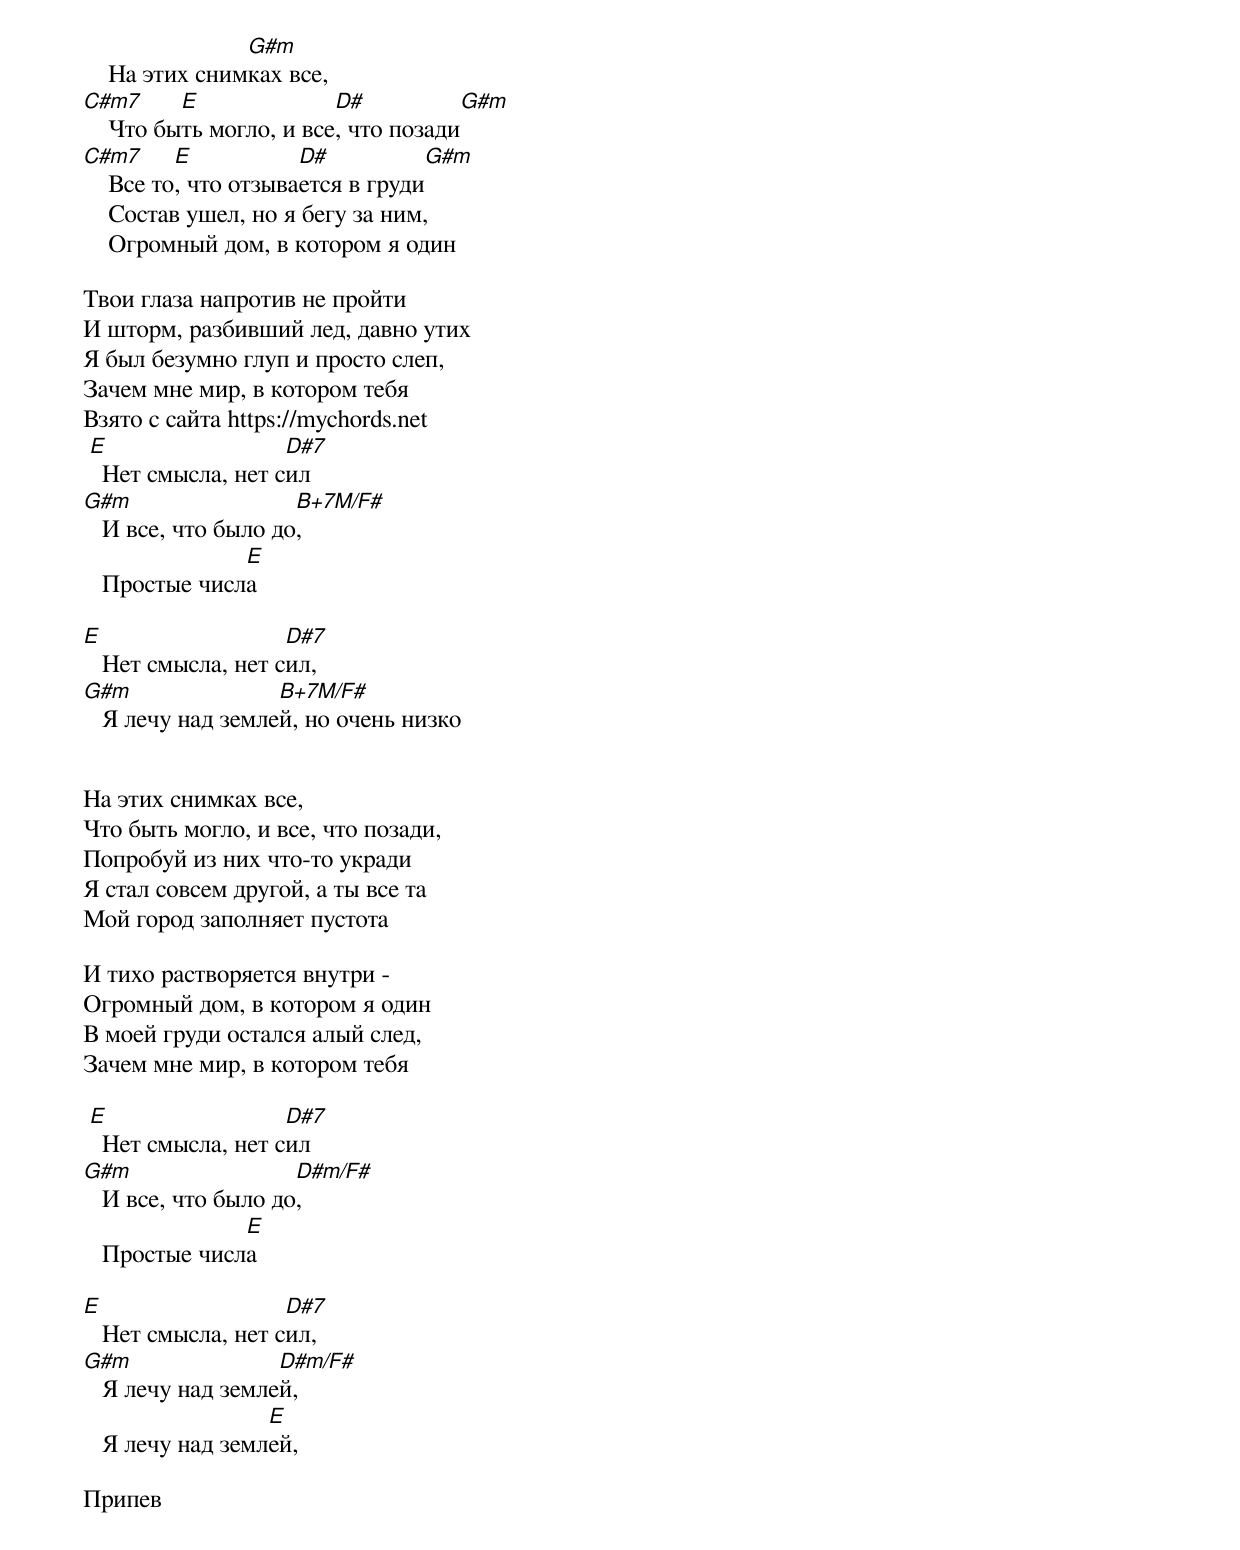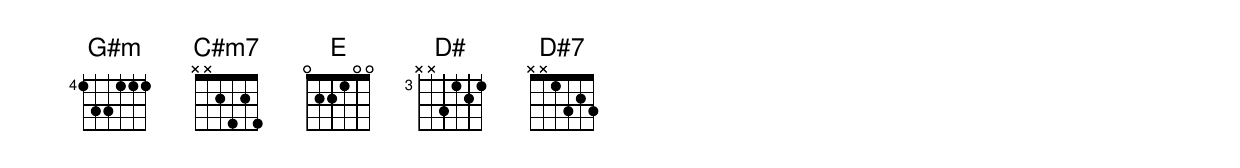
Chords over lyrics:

                G#m
    На этих снимках все,
C#m7      E              D#           G#m
    Что быть могло, и все, что позади
C#m7      E           D#           G#m
    Все то, что отзывается в груди
    Состав ушел, но я бегу за ним,
    Огромный дом, в котором я один

Твои глаза напротив не пройти
И шторм, разбивший лед, давно утих
Я был безумно глуп и просто слеп,
Зачем мне мир, в котором тебя
Взято с сайта https://mychords.net
 E                  D#7
   Нет смысла, нет сил
G#m                  B+7M/F#
   И все, что было до,
               E
   Простые числа

E                   D#7
   Нет смысла, нет сил,
G#m                B+7M/F#
   Я лечу над землей, но очень низко


На этих снимках все,
Что быть могло, и все, что позади,
Попробуй из них что-то укради
Я стал совсем другой, а ты все та
Мой город заполняет пустота

И тихо растворяется внутри -
Огромный дом, в котором я один
В моей груди остался алый след,
Зачем мне мир, в котором тебя

 E                  D#7
   Нет смысла, нет сил
G#m                  D#m/F#
   И все, что было до,
               E
   Простые числа

E                   D#7
   Нет смысла, нет сил,
G#m                D#m/F#
   Я лечу над землей,
                  E
   Я лечу над землей,

Припев
